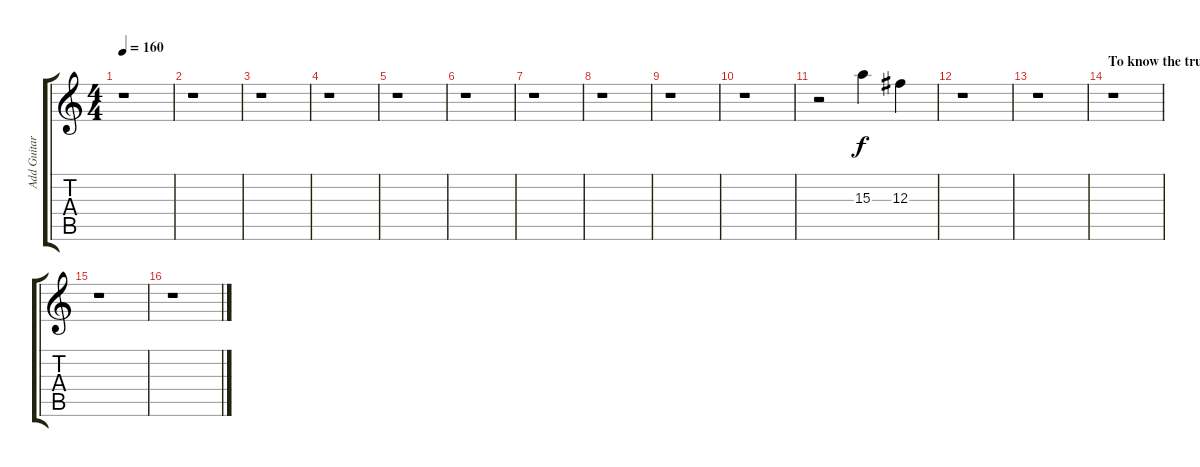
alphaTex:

\track ("Add Guitar 3" "Add Guitar") {instrument distortionguitar}
\staff {score tabs}
\tuning (Eb4 Bb3 Gb3 Db3 Ab2 Eb2) {hide}
\ts (4 4)
\tempo 160
\clef g2
\ks c
r.1{dy f} |
r.1 |
r.1 |
r.1 |
r.1 |
r.1 |
r.1 |
r.1 |
r.1 |
r.1 |
r.2{volume 5} 15.3.4 12.3.4 |
r.1 |
r.1 |
\section ("" "To know the truth...")
r.1 |
r.1 |
r.1
